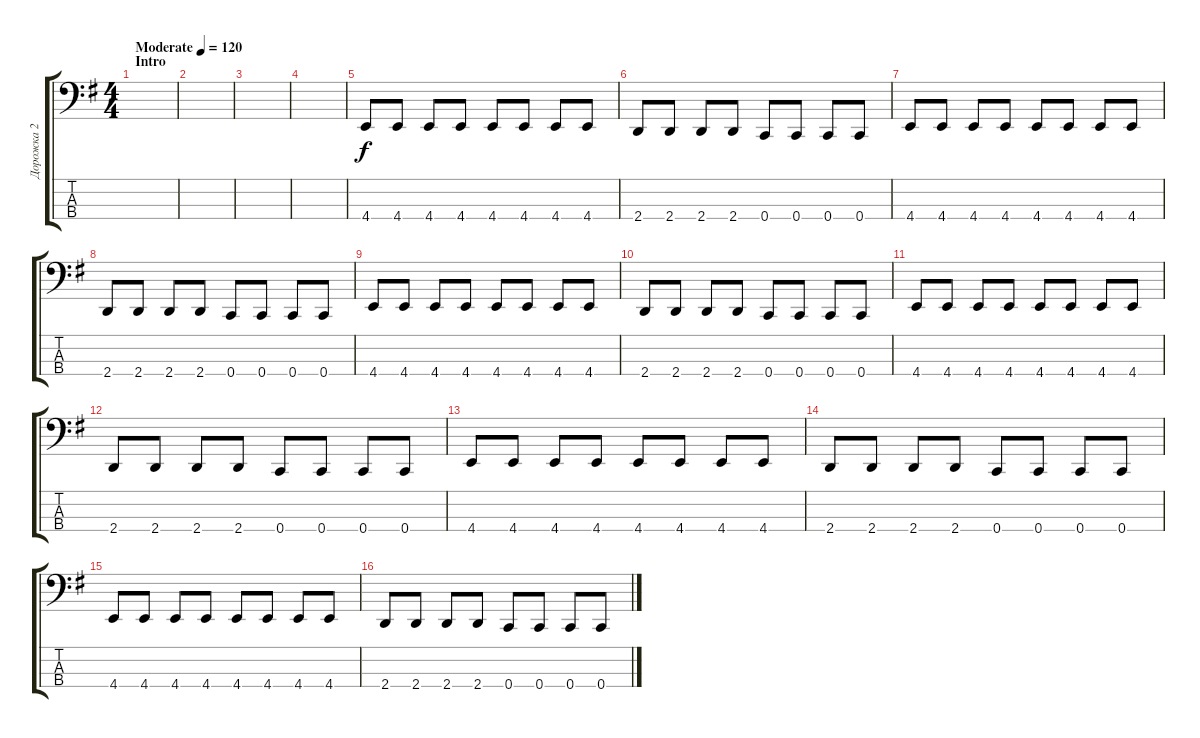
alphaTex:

\track ("Дорожка 2" "Дорожка 2") {instrument electricbassfinger}
\staff {score tabs}
\tuning (Eb2 Bb1 F1 C1) {hide}
\ts (4 4)
\section ("" "Intro")
\tempo (120 "Moderate")
\clef f4
\ks g
|
|
|
|
4.4.8 4.4.8 4.4.8 4.4.8 4.4.8 4.4.8 4.4.8 4.4.8 |
2.4.8 2.4.8 2.4.8 2.4.8 0.4.8 0.4.8 0.4.8 0.4.8 |
4.4.8 4.4.8 4.4.8 4.4.8 4.4.8 4.4.8 4.4.8 4.4.8 |
2.4.8 2.4.8 2.4.8 2.4.8 0.4.8 0.4.8 0.4.8 0.4.8 |
4.4.8 4.4.8 4.4.8 4.4.8 4.4.8 4.4.8 4.4.8 4.4.8 |
2.4.8 2.4.8 2.4.8 2.4.8 0.4.8 0.4.8 0.4.8 0.4.8 |
4.4.8 4.4.8 4.4.8 4.4.8 4.4.8 4.4.8 4.4.8 4.4.8 |
2.4.8 2.4.8 2.4.8 2.4.8 0.4.8 0.4.8 0.4.8 0.4.8 |
4.4.8 4.4.8 4.4.8 4.4.8 4.4.8 4.4.8 4.4.8 4.4.8 |
2.4.8 2.4.8 2.4.8 2.4.8 0.4.8 0.4.8 0.4.8 0.4.8 |
4.4.8 4.4.8 4.4.8 4.4.8 4.4.8 4.4.8 4.4.8 4.4.8 |
2.4.8 2.4.8 2.4.8 2.4.8 0.4.8 0.4.8 0.4.8 0.4.8
